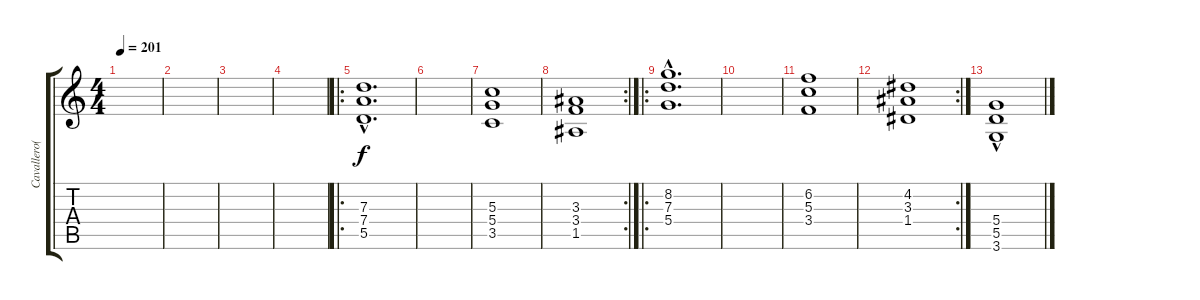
\track ("Cavallero(Dist.)" "Cavallero(") {instrument distortionguitar}
\staff {score tabs}
\tuning (E4 B3 G3 D3 A2 E2) {hide}
\ts (4 4)
\tempo 201
\clef g2
\ks c
|
|
|
|
\ro
(7.3{hac} 7.4{hac} 5.5{hac}).1{d} |
|
(5.3 5.4 3.5).1 |
\rc 2
(3.3 3.4 1.5).1 |
\ro
(8.2{hac} 7.3{hac} 5.4{hac}).1{d} |
|
(6.2 5.3 3.4).1 |
\rc 2
(4.2 3.3 1.4).1 |
(5.4 5.5{hac} 3.6).1
